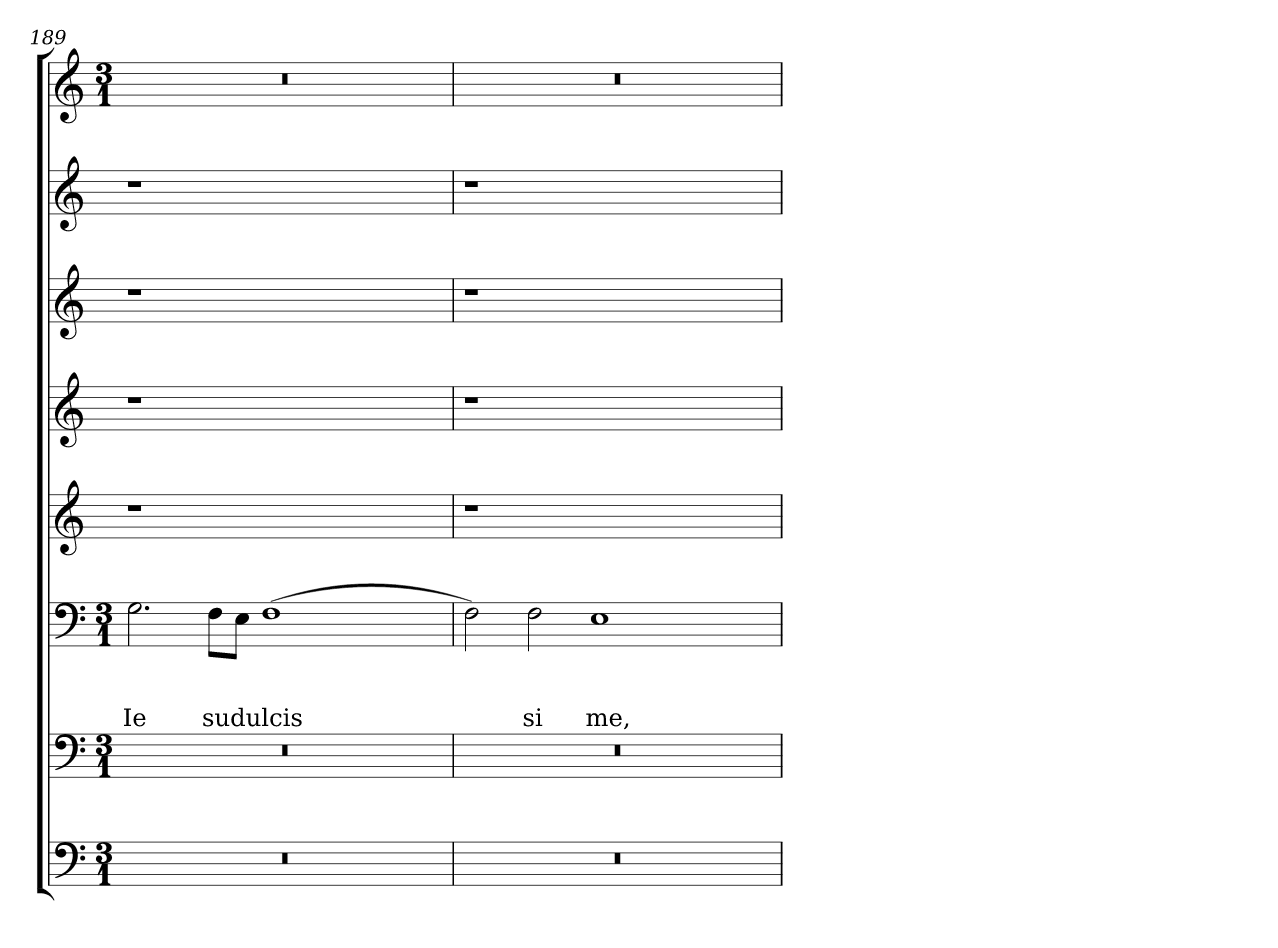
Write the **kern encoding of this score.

**kern	**kern	**kern	**text	**text	**text	**kern	**kern	**kern	**kern	**kern
*part8	*part7	*part6	*part6	*part6	*part6	*part5	*part4	*part3	*part2	*part1
*staff8	*staff7	*staff6	*staff6	*staff6	*staff6	*staff5	*staff4	*staff3	*staff2	*staff1
*clefF4	*clefF4	*clefF4	*	*	*	*clefG2	*clefG2	*clefG2	*clefG2	*clefG2
*k[]	*k[]	*k[]	*	*	*	*k[]	*k[]	*k[]	*k[]	*k[]
*C:	*C:	*C:	*	*	*	*C:	*C:	*C:	*C:	*C:
*M3/1	*M3/1	*M3/1	*	*	*	*	*	*	*	*M3/1
=189	=189	=189	=189	=189	=189	=189	=189	=189	=189	=189
!	!	!	!	!	!LO:LY:b	!	!	!	!	!
0.r	0.r	2.G\	.	.	Ie	1r	1r	1r	1r	0.r
!	!	!	!	!	!LO:LY:b	!	!	!	!	!
.	.	8F\L	.	.	su	.	.	.	.	.
!	!	!	!	!	!LO:LY:b	!	!	!	!	!
.	.	8E\J	.	.	dulcis	.	.	.	.	.
.	.	(>1F	.	.	.	0ryy	0ryy	0ryy	0ryy	.
.	.	1ryy	.	.	.	.	.	.	.	.
=190	=190	=190	=190	=190	=190	=190	=190	=190	=190	=190
0.r	0.r	2F\)	.	.	.	1r	1r	1r	1r	0.r
!	!	!	!	!	!LO:LY:b	!	!	!	!	!
.	.	2F\	.	.	si	.	.	.	.	.
!	!	!	!	!	!LO:LY:b	!	!	!	!	!
.	.	1E	.	.	me,	0ryy	0ryy	0ryy	0ryy	.
.	.	1ryy	.	.	.	.	.	.	.	.
=	=	=	=	=	=	=	=	=	=	=
*-	*-	*-	*-	*-	*-	*-	*-	*-	*-	*-
